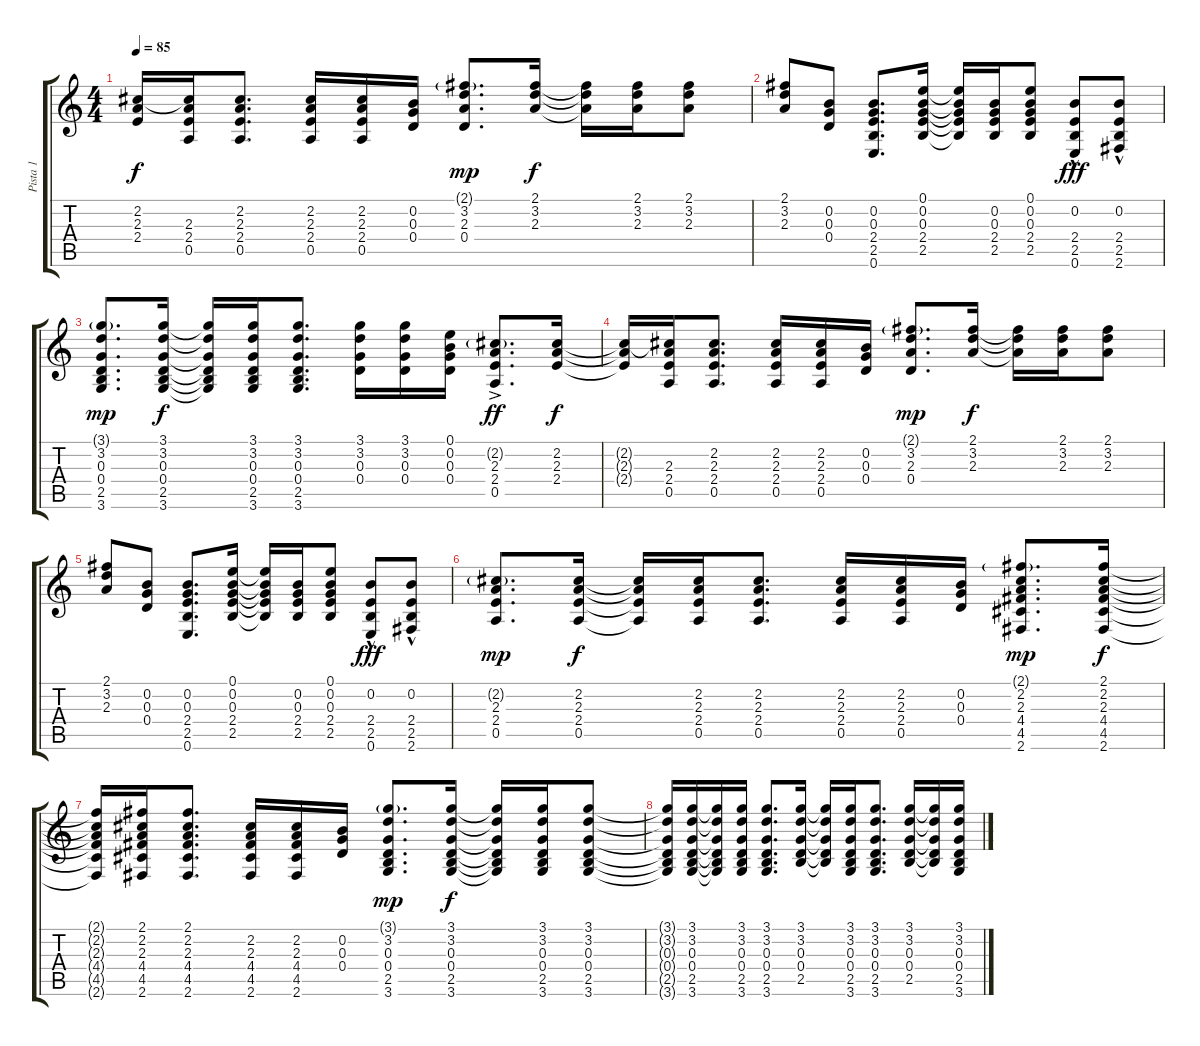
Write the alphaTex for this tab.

\track ("Pista 1" "Pista 1") {instrument acousticguitarsteel}
\staff {score tabs}
\tuning (E4 B3 G3 D3 A2 E2) {hide}
\ts (4 4)
\tempo 85
\clef g2
\ks c
(2.2{t} 2.3{t} 2.4{t}).16{dy f} (2.2{t} 2.3 2.4 0.5).16 (2.2 2.3 2.4 0.5).8{d} (2.2 2.3 2.4 0.5).16 (2.2 2.3 2.4 0.5).16 (0.2 0.3 0.4).16 (2.1{g} 3.2 2.3 0.4).8{d dy mp} (2.1 3.2 2.3).16{dy f} (2.1{t} 3.2{t} 2.3{t}).16 (2.1 3.2 2.3).16 (2.1 3.2 2.3).8 |
(2.1 3.2 2.3).8 (0.2 0.3 0.4).8 (0.2 0.3 2.4 2.5 0.6).8{d} (0.1 0.2 0.3 2.4 2.5).16 (0.1{t} 0.2{t} 0.3{t} 2.4{t} 2.5{t}).16 (0.2 0.3 2.4 2.5).16 (0.1 0.2 0.3 2.4 2.5).8 (0.2 2.4 2.5 0.6{hac}).8{dy fff} (0.2 2.4 2.5 2.6{hac}).8 |
(3.1{g} 3.2 0.3 0.4 2.5 3.6).8{d dy mp} (3.1 3.2 0.3 0.4 2.5 3.6).16{dy f} (3.1{t} 3.2{t} 0.3{t} 0.4{t} 2.5{t} 3.6{t}).16 (3.1 3.2 0.3 0.4 2.5 3.6).16 (3.1 3.2 0.3 0.4 2.5 3.6).8{d} (3.1 3.2 0.3 0.4).16 (3.1 3.2 0.3 0.4).16 (0.1 0.2 0.3 0.4).16 (2.2{g} 2.3 2.4 0.5{ac}).8{d dy ff} (2.2 2.3 2.4).16{dy f} |
(2.2{t} 2.3{t} 2.4{t}).16 (2.2{t} 2.3 2.4 0.5).16 (2.2 2.3 2.4 0.5).8{d} (2.2 2.3 2.4 0.5).16 (2.2 2.3 2.4 0.5).16 (0.2 0.3 0.4).16 (2.1{g} 3.2 2.3 0.4).8{d dy mp} (2.1 3.2 2.3).16{dy f} (2.1{t} 3.2{t} 2.3{t}).16 (2.1 3.2 2.3).16 (2.1 3.2 2.3).8 |
(2.1 3.2 2.3).8 (0.2 0.3 0.4).8 (0.2 0.3 2.4 2.5 0.6).8{d} (0.1 0.2 0.3 2.4 2.5).16 (0.1{t} 0.2{t} 0.3{t} 2.4{t} 2.5{t}).16 (0.2 0.3 2.4 2.5).16 (0.1 0.2 0.3 2.4 2.5).8 (0.2 2.4 2.5 0.6{hac}).8{dy fff} (0.2 2.4 2.5 2.6{hac}).8 |
(2.2{g} 2.3 2.4 0.5).8{d dy mp} (2.2 2.3 2.4 0.5).16{dy f} (2.2{t} 2.3{t} 2.4{t} 0.5{t}).16 (2.2 2.3 2.4 0.5).16 (2.2 2.3 2.4 0.5).8{d} (2.2 2.3 2.4 0.5).16 (2.2 2.3 2.4 0.5).16 (0.2 0.3 0.4).16 (2.1{g} 2.2 2.3 4.4 4.5 2.6).8{d dy mp} (2.1 2.2 2.3 4.4 4.5 2.6).16{dy f} |
(2.1{t} 2.2{t} 2.3{t} 4.4{t} 4.5{t} 2.6{t}).16 (2.1 2.2 2.3 4.4 4.5 2.6).16 (2.1 2.2 2.3 4.4 4.5 2.6).8{d} (2.2 2.3 4.4 4.5 2.6).16 (2.2 2.3 4.4 4.5 2.6).16 (0.2 0.3 0.4).16 (3.1{g} 3.2 0.3 0.4 2.5 3.6).8{d dy mp} (3.1 3.2 0.3 0.4 2.5 3.6).16{dy f} (3.1{t} 3.2{t} 0.3{t} 0.4{t} 2.5{t} 3.6{t}).16 (3.1 3.2 0.3 0.4 2.5 3.6).16 (3.1 3.2 0.3 0.4 2.5 3.6).8 |
(3.1{t} 3.2{t} 0.3{t} 0.4{t} 2.5{t} 3.6{t}).16 (3.1 3.2 0.3 0.4 2.5 3.6).16 (3.1{t} 3.2{t} 0.3{t} 0.4{t} 2.5{t} 3.6{t}).16 (3.1 3.2 0.3 0.4 2.5 3.6).16 (3.1 3.2 0.3 0.4 2.5 3.6).8{d} (3.1 3.2 0.3 0.4 2.5).16 (3.1{t} 3.2{t} 0.3{t} 0.4{t} 2.5{t}).16 (3.1 3.2 0.3 0.4 2.5 3.6).16 (3.1 3.2 0.3 0.4 2.5 3.6).8{d} (3.1 3.2 0.3 0.4 2.5).16 (3.1{t} 3.2{t} 0.3{t} 0.4{t} 2.5{t}).16 (3.1 3.2 0.3 0.4 2.5 3.6).16
